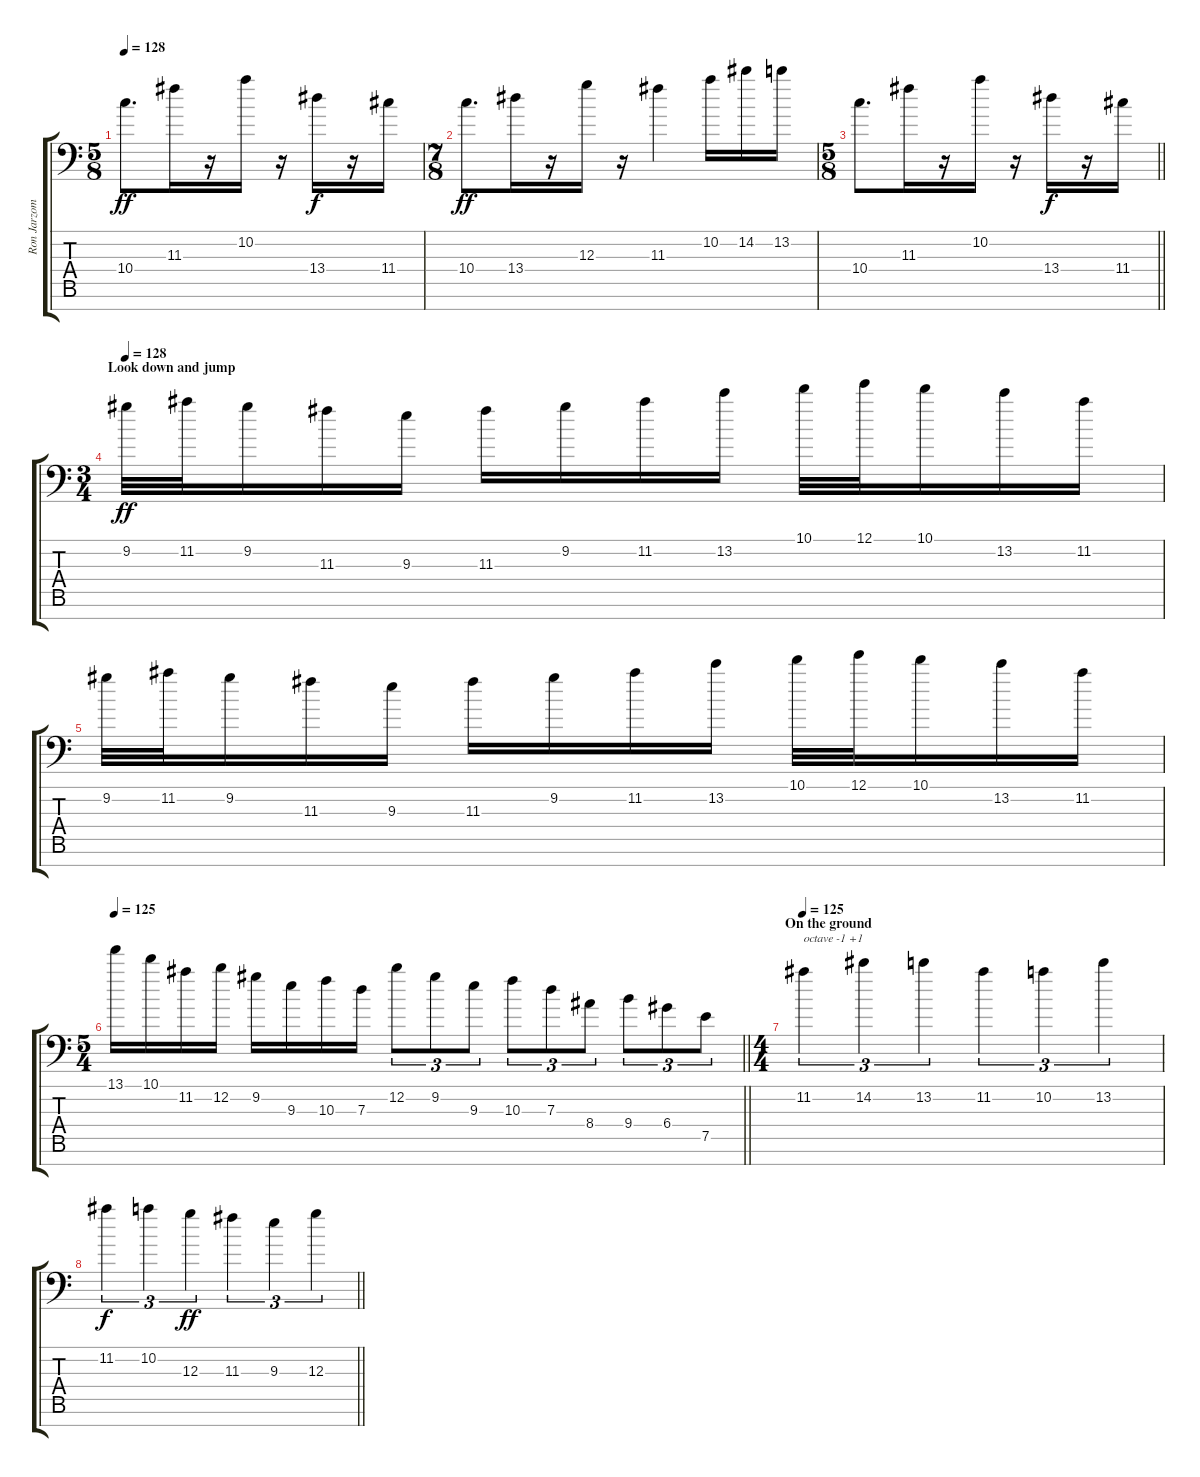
\track ("Ron Jarzombek Lead 1" "Ron Jarzom") {instrument distortionguitar}
\staff {score tabs}
\tuning (E4 B3 G3 D3 A2 E2 A1) {hide}
\ts (5 8)
\tempo 128
\clef f4
\ks c
10.4.8{d dy ff} 11.3.16 r.16 10.2.16 r.16 13.4.16{dy f} r.16 11.4.16 |
\ts (7 8)
10.4.8{d dy ff} 13.4.16 r.16 12.3.16 r.16 11.3.4 10.2.16 14.2.16 13.2.16 |
\ts (5 8)
\barLineRight lightlight
10.4.8{d} 11.3.16 r.16 10.2.16 r.16 13.4.16{dy f} r.16 11.4.16 |
\ts (3 4)
\section ("" "Look down and jump")
\tempo 128
9.2.32{dy ff} 11.2.32 9.2.16 11.3.16 9.3.16 11.3.16 9.2.16 11.2.16 13.2.16 10.1.32 12.1.32 10.1.16 13.2.16 11.2.16 |
9.2.32 11.2.32 9.2.16 11.3.16 9.3.16 11.3.16 9.2.16 11.2.16 13.2.16 10.1.32 12.1.32 10.1.16 13.2.16 11.2.16 |
\ts (5 4)
\tempo 125
\barLineRight lightlight
13.1.16 10.1.16 11.2.16 12.2.16 9.2.16 9.3.16 10.3.16 7.3.16 12.2.8{tu (3 2)} 9.2.8{tu (3 2)} 9.3.8{tu (3 2)} 10.3.8{tu (3 2)} 7.3.8{tu (3 2)} 8.4.8{tu (3 2)} 9.4.8{tu (3 2)} 6.4.8{tu (3 2)} 7.5.8{tu (3 2)} |
\ts (4 4)
\section ("" "On the ground")
\tempo 125
11.2.4{tu (3 2) txt "octave -1 +1"} 14.2.4{tu (3 2)} 13.2.4{tu (3 2)} 11.2.4{tu (3 2)} 10.2.4{tu (3 2)} 13.2.4{tu (3 2)} |
\barLineRight lightlight
11.2.4{tu (3 2) dy f} 10.2.4{tu (3 2)} 12.3.4{tu (3 2) dy ff} 11.3.4{tu (3 2)} 9.3.4{tu (3 2)} 12.3.4{tu (3 2)}
